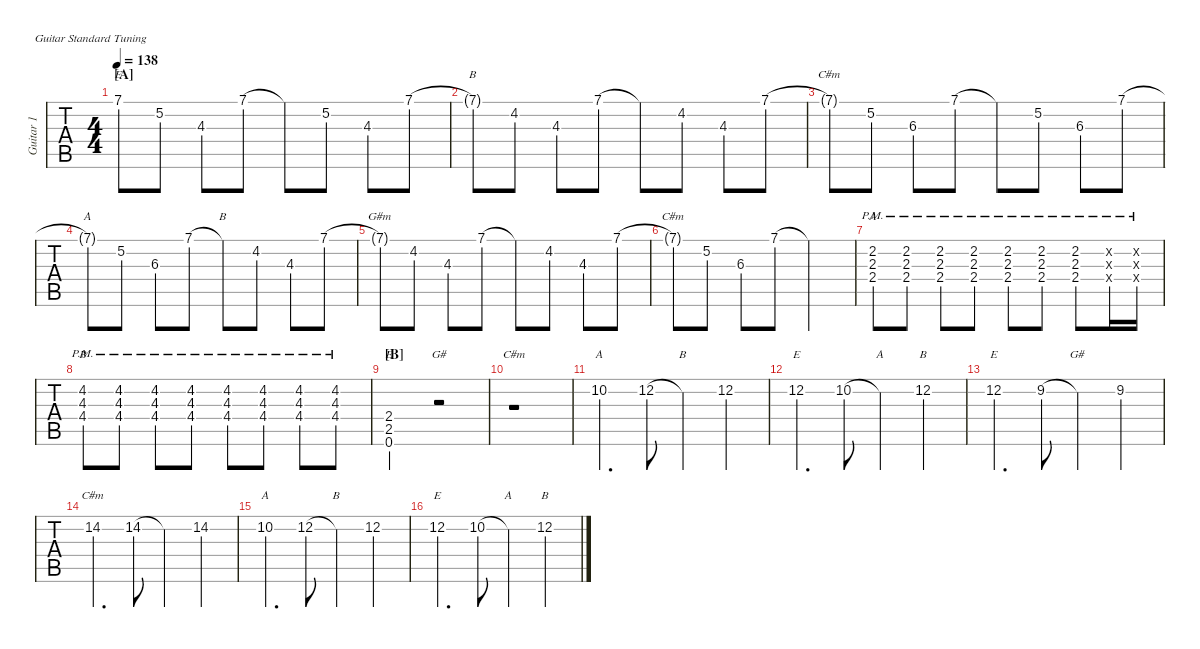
\defaultSystemsLayout 4
\hideDynamics
\bracketExtendMode nobrackets
\track ("Guitar 1" "Guitar 1") {defaultSystemsLayout 4 instrument distortionguitar}
\staff {tabs}
\tuning (E4 B3 G3 D3 A2 E2)
\chord ("B" x x x x x x)
\chord ("G#" x x x x x x)
\chord ("E" x x x 2 2 0) {showdiagram false showfingering false barre 2}
\chord ("C#m" x x x x x x)
\chord ("B" 7 x x x x x) {firstfret 7 showdiagram false showfingering false}
\chord ("G#m" 7 x x x x x) {firstfret 7 showdiagram false showfingering false}
\chord ("C#m" 7 x x x x x) {firstfret 7 showdiagram false showfingering false}
\chord ("A" 7 x x x x x) {firstfret 7 showdiagram false showfingering false}
\chord ("A" x 2 2 2 x x) {showdiagram false showfingering false barre (2 2)}
\chord ("B" x 4 4 4 x x) {showdiagram false showfingering false barre (4 4)}
\chord ("E" 7 x x x x x) {firstfret 7 showdiagram false showfingering false}
\chord ("A" x 10 12 x x x) {firstfret 10 showdiagram false showfingering false}
\chord ("B" x 12 14 x x x) {firstfret 12 showdiagram false showfingering false}
\chord ("E" x 12 14 x x x) {firstfret 12 showdiagram false showfingering false}
\chord ("G#" x 9 11 x x x) {firstfret 9 showdiagram false showfingering false}
\chord ("C#m" x 14 16 x x x) {firstfret 14 showdiagram false showfingering false}
\ts (4 4)
\section ("A" "")
\tempo 138
\clef g2
\ks c
7.1{t}.8{ch "E" dy mf} 5.2.8 4.3.8 7.1.8 7.1{t}.8 5.2.8 4.3.8 7.1.8 |
7.1{t}.8{ch "B"} 4.2{acc #}.8 4.3.8 7.1.8 7.1{t}.8 4.2{acc #}.8 4.3.8 7.1.8 |
7.1{t}.8{ch "C#m"} 5.2.8 6.3{acc #}.8 7.1.8 7.1{t}.8 5.2.8 6.3{acc #}.8 7.1.8 |
7.1{t}.8{ch "A"} 5.2.8 6.3{acc #}.8 7.1.8 7.1{t}.8{ch "B"} 4.2{acc #}.8 4.3.8 7.1.8 |
7.1{t}.8{ch "G#m"} 4.2{acc #}.8 4.3.8 7.1.8 7.1{t}.8 4.2{acc #}.8 4.3.8 7.1.8 |
7.1{t}.8{ch "C#m"} 5.2.8 6.3{acc #}.8 7.1.8 7.1{t}.2 |
(2.2{pm acc #} 2.3{pm} 2.4{pm}).8{ch "A" instrument distortionguitar} (2.2{pm acc #} 2.3{pm} 2.4{pm}).8 (2.2{pm acc #} 2.3{pm} 2.4{pm}).8 (2.2{pm acc #} 2.3{pm} 2.4{pm}).8 (2.2{pm acc #} 2.3{pm} 2.4{pm}).8 (2.2{pm acc #} 2.3{pm} 2.4{pm}).8 (2.2{pm acc #} 2.3{pm} 2.4{pm}).8 (0.4{pm x} 0.3{pm x} 0.2{pm x}).16 (0.2{pm x} 0.3{pm x} 0.4{pm x}).16 |
(4.2{pm acc #} 4.3{pm} 4.4{pm acc #}).8{ch "B"} (4.2{pm acc #} 4.3{pm} 4.4{pm acc #}).8 (4.2{pm acc #} 4.3{pm} 4.4{pm acc #}).8 (4.2{pm acc #} 4.3{pm} 4.4{pm acc #}).8 (4.2{pm acc #} 4.3{pm} 4.4{pm acc #}).8 (4.2{pm acc #} 4.3{pm} 4.4{pm acc #}).8 (4.2{pm acc #} 4.3{pm} 4.4{pm acc #}).8 (4.2{pm acc #} 4.3{pm} 4.4{pm acc #}).8 |
\section ("B" "")
(2.4 2.5 0.6).2{ch "E"} r.2{ch "G#"} |
r.1{ch "C#m"} |
10.2.4{d ch "A"} 12.2.8 12.2{t}.4{ch "B"} 12.2.4 |
12.2.4{d ch "E"} 10.2.8 10.2{t}.4{ch "A"} 12.2.4{ch "B"} |
12.2.4{d ch "E"} 9.2{acc #}.8 9.2{t acc #}.4{ch "G#"} 9.2{acc #}.4 |
14.2{acc #}.4{d ch "C#m"} 14.2{acc #}.8 14.2{t acc #}.4 14.2{acc #}.4 |
10.2.4{d ch "A"} 12.2.8 12.2{t}.4{ch "B"} 12.2.4 |
12.2.4{d ch "E"} 10.2.8 10.2{t}.4{ch "A"} 12.2.4{ch "B"}
